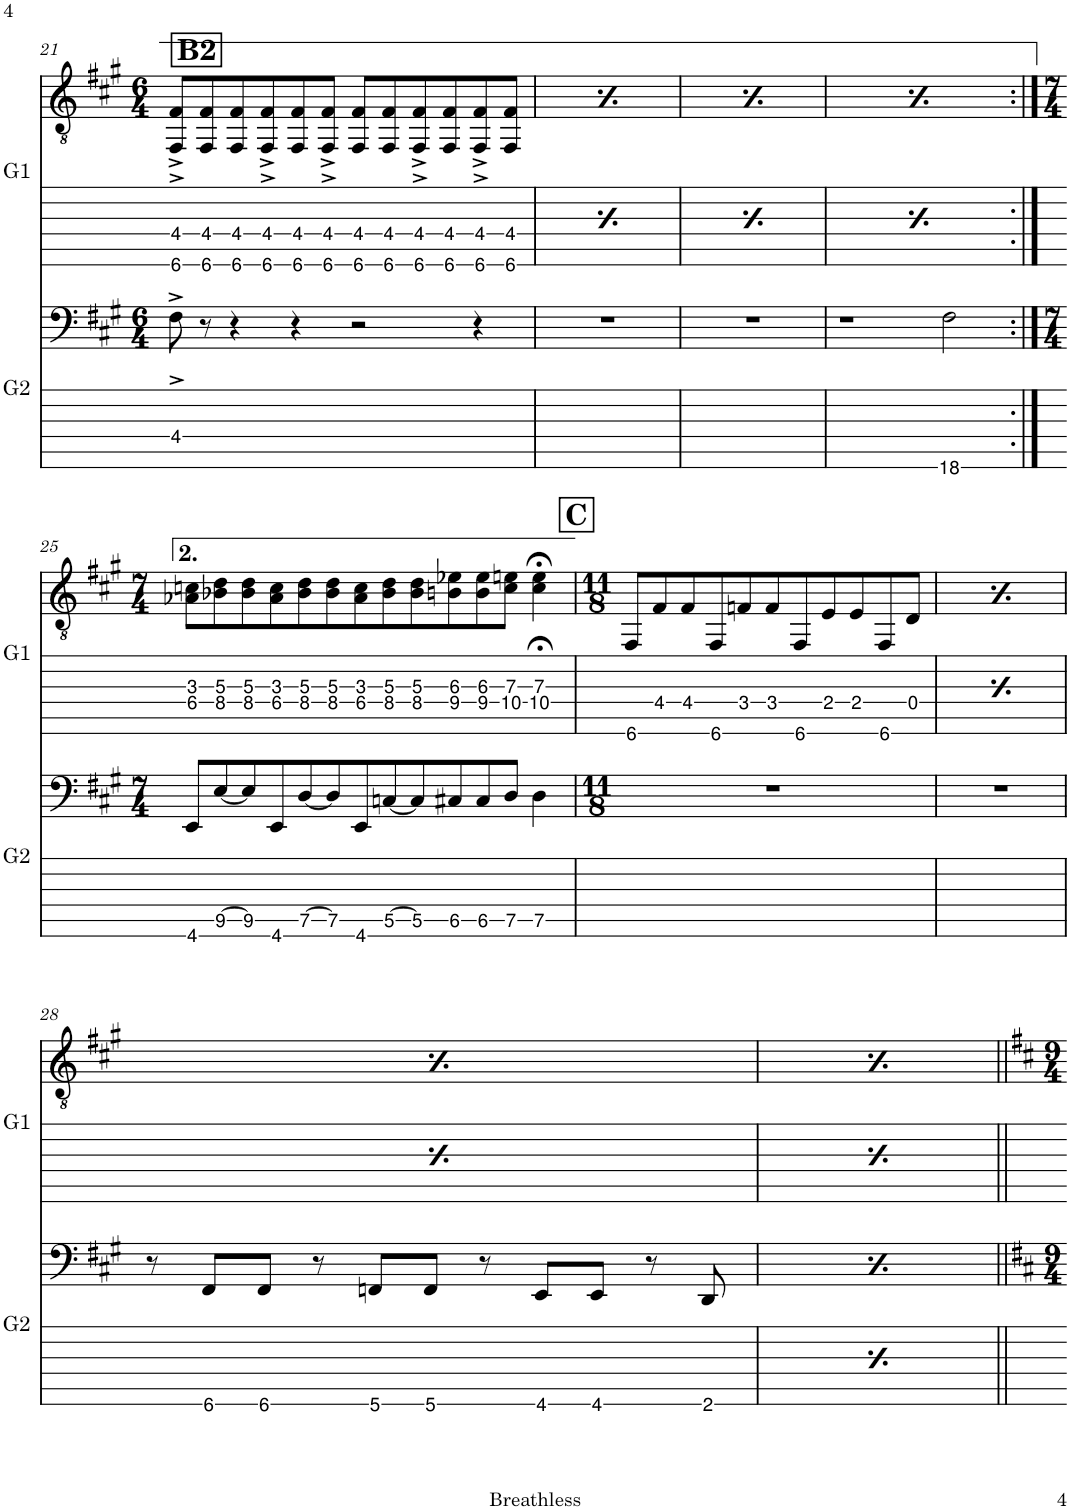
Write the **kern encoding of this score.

**kern	**kern	**kern	**kern
*part2	*part2	*part1	*part1
*staff4	*staff3	*staff2	*staff1
*I"G2	*	*I"G1	*
*I'G2	*	*I'G1	*
!!LO:PB:g=z
*clefF4	*clefF4	*	*clefGv2
*k[f#c#g#]	*k[f#c#g#]	*k[f#c#g#]	*k[f#c#g#]
*M6/4	*M6/4	*M6/4	*M6/4
!!LO:REH:place=s1:a:B:cj:fs=14:t=B2
=21	=21	=21	=21
8F#^	8F#^\	8FF#X^\ 8F#X^\L	8FF#/^ 8F#/^L
8r	8r	8FF#\ 8F#\	8FF#/ 8F#/
4r	4r	8FF#\ 8F#\	8FF#/ 8F#/
.	.	8FF#^\ 8F#^\	8FF#/^ 8F#/^
4r	4r	8FF#\ 8F#\	8FF#/ 8F#/
.	.	8FF#^\ 8F#^\J	8FF#/^ 8F#/^J
2r	2r	8FF#\ 8F#\L	8FF#/ 8F#/L
.	.	8FF#\ 8F#\	8FF#/ 8F#/
.	.	8FF#^\ 8F#^\	8FF#/^ 8F#/^
.	.	8FF#\ 8F#\	8FF#/ 8F#/
4r	4r	8FF#^\ 8F#^\	8FF#/^ 8F#/^
.	.	8FF#\ 8F#\J	8FF#/ 8F#/J
!!LO:REH:place=s1:a:B:cj:fs=14:t=B2
=22	=22	=22	=22
1.r	1.r	8FF#X^\ 8F#X^\L	8FF#/^ 8F#/^L
.	.	8FF#\ 8F#\	8FF#/ 8F#/
.	.	8FF#\ 8F#\	8FF#/ 8F#/
.	.	8FF#^\ 8F#^\	8FF#/^ 8F#/^
.	.	8FF#\ 8F#\	8FF#/ 8F#/
.	.	8FF#^\ 8F#^\J	8FF#/^ 8F#/^J
.	.	8FF#\ 8F#\L	8FF#/ 8F#/L
.	.	8FF#\ 8F#\	8FF#/ 8F#/
.	.	8FF#^\ 8F#^\	8FF#/^ 8F#/^
.	.	8FF#\ 8F#\	8FF#/ 8F#/
.	.	8FF#^\ 8F#^\	8FF#/^ 8F#/^
.	.	8FF#\ 8F#\J	8FF#/ 8F#/J
!!LO:REH:place=s1:a:B:cj:fs=14:t=B2
=23	=23	=23	=23
1.r	1.r	8FF#X^\ 8F#X^\L	8FF#/^ 8F#/^L
.	.	8FF#\ 8F#\	8FF#/ 8F#/
.	.	8FF#\ 8F#\	8FF#/ 8F#/
.	.	8FF#^\ 8F#^\	8FF#/^ 8F#/^
.	.	8FF#\ 8F#\	8FF#/ 8F#/
.	.	8FF#^\ 8F#^\J	8FF#/^ 8F#/^J
.	.	8FF#\ 8F#\L	8FF#/ 8F#/L
.	.	8FF#\ 8F#\	8FF#/ 8F#/
.	.	8FF#^\ 8F#^\	8FF#/^ 8F#/^
.	.	8FF#\ 8F#\	8FF#/ 8F#/
.	.	8FF#^\ 8F#^\	8FF#/^ 8F#/^
.	.	8FF#\ 8F#\J	8FF#/ 8F#/J
!!LO:REH:place=s1:a:B:cj:fs=14:t=B2
=24	=24	=24	=24
1r	1r	8FF#X^\ 8F#X^\L	8FF#/^ 8F#/^L
.	.	8FF#\ 8F#\	8FF#/ 8F#/
.	.	8FF#\ 8F#\	8FF#/ 8F#/
.	.	8FF#^\ 8F#^\	8FF#/^ 8F#/^
.	.	8FF#\ 8F#\	8FF#/ 8F#/
.	.	8FF#^\ 8F#^\J	8FF#/^ 8F#/^J
.	.	8FF#\ 8F#\L	8FF#/ 8F#/L
.	.	8FF#\ 8F#\	8FF#/ 8F#/
2F#	2F#\	8FF#^\ 8F#^\	8FF#/^ 8F#/^
.	.	8FF#\ 8F#\	8FF#/ 8F#/
.	.	8FF#^\ 8F#^\	8FF#/^ 8F#/^
.	.	8FF#\ 8F#\J	8FF#/ 8F#/J
!!LO:LB:g=z
=25:|!	=25:|!	=25:|!	=25:|!
*M7/4	*M7/4	*M7/4	*M7/4
8EEL	8EE/L	8A-X\ 8c\L	8A-X\ 8cn\L
[8E	[8E/	8B-X\ 8d\	8B-X\ 8d\
8E]	8E/]	8B-\ 8d\	8B-\ 8d\
8EEJ	8EE/	8A-\ 8c\J	8A-\ 8c\
[8DL	[8D/	8B-\ 8d\L	8B-\ 8d\
8D]	8D/]	8B-\ 8d\	8B-\ 8d\
8EE	8EE/	8A-\ 8c\	8A-\ 8c\
[8CJ	[8Cn/	8B-\ 8d\J	8B-\ 8d\
8CL]	8C/]	8B-\ 8d\L	8B-\ 8d\
8C#	8C#X/	8Bn\ 8e-X\	8Bn\ 8e-X\
8C#	8C#/	8B\ 8e-\	8B\ 8e-\
8DJ	8D/J	8c\ 8en\J	8c\ 8en\J
4D	4D\	4c;< 4e;<	4c\;< 4e\;<
!!LO:REH:place=s1:a:B:cj:fs=14:t=C
=26	=26	=26	=26
*M11/8	*M11/8	*M11/8	*M11/8
8%11r	8%11r	8FF#L	8FF#/L
.	.	8F#	8F#/
.	.	8F#	8F#/
.	.	8FF#	8FF#/
.	.	8F	8Fn/
.	.	8F	8F/
.	.	8FF#	8FF#/
.	.	8E	8E/
.	.	8E	8E/
.	.	8FF#	8FF#/
.	.	8DJ	8D/J
!!LO:REH:place=s1:a:B:cj:fs=14:t=C
=27	=27	=27	=27
8%11r	8%11r	8FF#L	8FF#/L
.	.	8F#	8F#/
.	.	8F#	8F#/
.	.	8FF#	8FF#/
.	.	8F	8Fn/
.	.	8F	8F/
.	.	8FF#	8FF#/
.	.	8E	8E/
.	.	8E	8E/
.	.	8FF#	8FF#/
.	.	8DJ	8D/J
!!LO:LB:g=z
!!LO:REH:place=s1:a:B:cj:fs=14:t=C
=28	=28	=28	=28
8r	8r	8FF#L	8FF#/L
8FF#L	8FF#/L	8F#	8F#/
8FF#J	8FF#/J	8F#	8F#/
8r	8r	8FF#	8FF#/
8FFL	8FFn/L	8F	8Fn/
8FFJ	8FF/J	8F	8F/
8r	8r	8FF#	8FF#/
8EEL	8EE/L	8E	8E/
8EEJ	8EE/J	8E	8E/
8r	8r	8FF#	8FF#/
8DD	8DD/	8DJ	8D/J
!!LO:REH:place=s1:a:B:cj:fs=14:t=C
=29	=29	=29	=29
8r	8r	8FF#L	8FF#/L
8FF#L	8FF#/L	8F#	8F#/
8FF#J	8FF#/J	8F#	8F#/
8r	8r	8FF#	8FF#/
8FFL	8FFn/L	8F	8Fn/
8FFJ	8FF/J	8F	8F/
8r	8r	8FF#	8FF#/
8EEL	8EE/L	8E	8E/
8EEJ	8EE/J	8E	8E/
8r	8r	8FF#	8FF#/
8DD	8DD/	8DJ	8D/J
=||	=||	=||	=||
*-	*-	*-	*-
